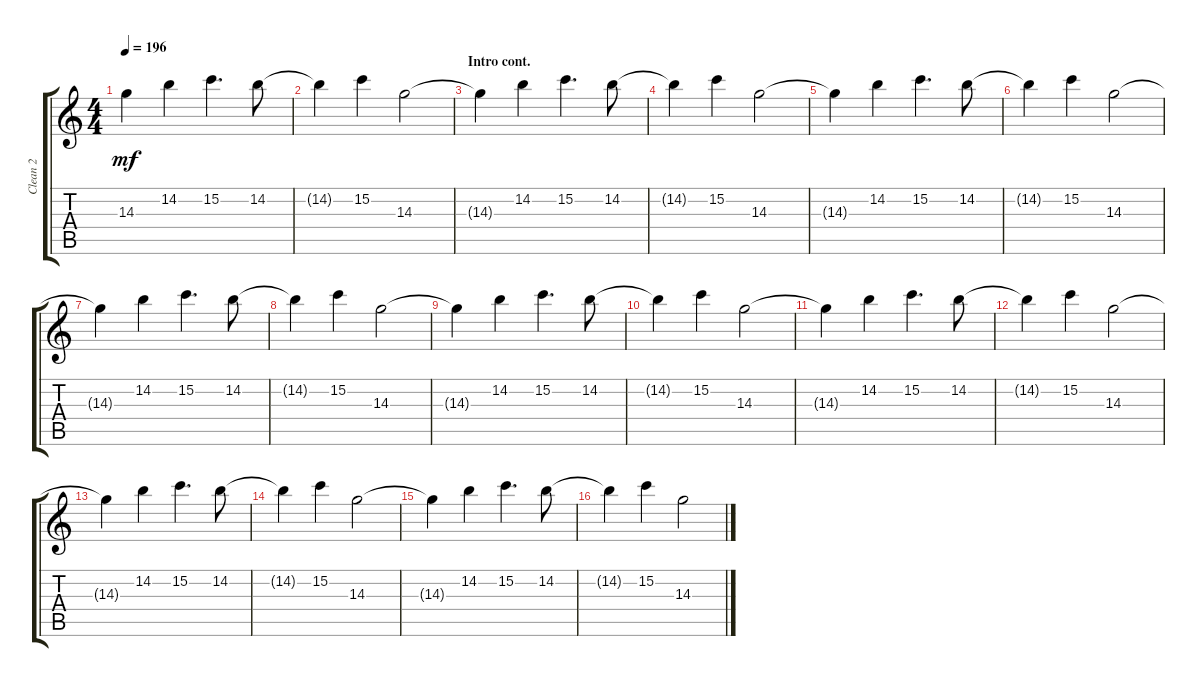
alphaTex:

\track ("Clean 2" "Clean 2") {instrument electricguitarclean}
\staff {score tabs}
\tuning (D4 A3 F3 C3 G2 C2) {hide}
\ts (4 4)
\tempo 196
\clef g2
\ks aminor
14.3{t}.4{dy mf} 14.2.4 15.2.4{d} 14.2.8 |
14.2{t}.4 15.2.4 14.3.2 |
\section ("" "Intro cont.")
14.3{t}.4 14.2.4 15.2.4{d} 14.2.8 |
14.2{t}.4 15.2.4 14.3.2 |
14.3{t}.4 14.2.4 15.2.4{d} 14.2.8 |
14.2{t}.4 15.2.4 14.3.2 |
14.3{t}.4 14.2.4 15.2.4{d} 14.2.8 |
14.2{t}.4 15.2.4 14.3.2 |
14.3{t}.4 14.2.4 15.2.4{d} 14.2.8 |
14.2{t}.4 15.2.4 14.3.2 |
14.3{t}.4 14.2.4 15.2.4{d} 14.2.8 |
14.2{t}.4 15.2.4 14.3.2 |
14.3{t}.4 14.2.4 15.2.4{d} 14.2.8 |
14.2{t}.4 15.2.4 14.3.2 |
14.3{t}.4 14.2.4 15.2.4{d} 14.2.8 |
14.2{t}.4 15.2.4 14.3.2
